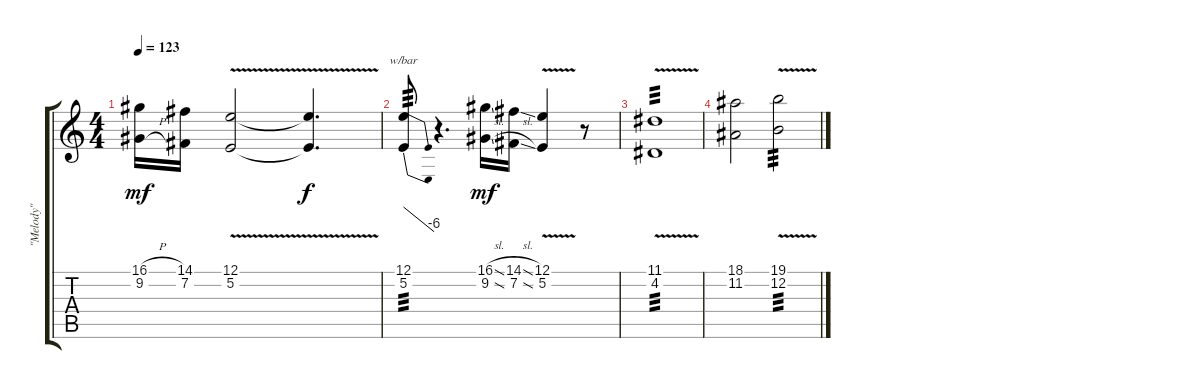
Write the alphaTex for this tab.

\track ("\"Melody\"" "\"Melody\"") {instrument lead1square}
\staff {score tabs}
\tuning (E4 B3 G3 D3 A2 E2) {hide}
\ts (4 4)
\tempo 123
\clef g2
\ks c
(16.1{h} 9.2{h}).16{dy mf} (14.1 7.2).16 (12.1{v} 5.2{v}).2 (12.1{t} 5.2{t}).4{d dy f} |
(12.1 5.2).8{tbe (dive default 0 0 60 -24) tp 3} r.4{d} (16.1{sl} 9.2{sl}).16{dy mf} (14.1{sl} 7.2{sl}).16 (12.1{v} 5.2{v}).4 r.8 |
(11.1 4.2{v}).1{tp 3} |
(18.1 11.2).2 (19.1{v} 12.2{v}).2{tp 3}
